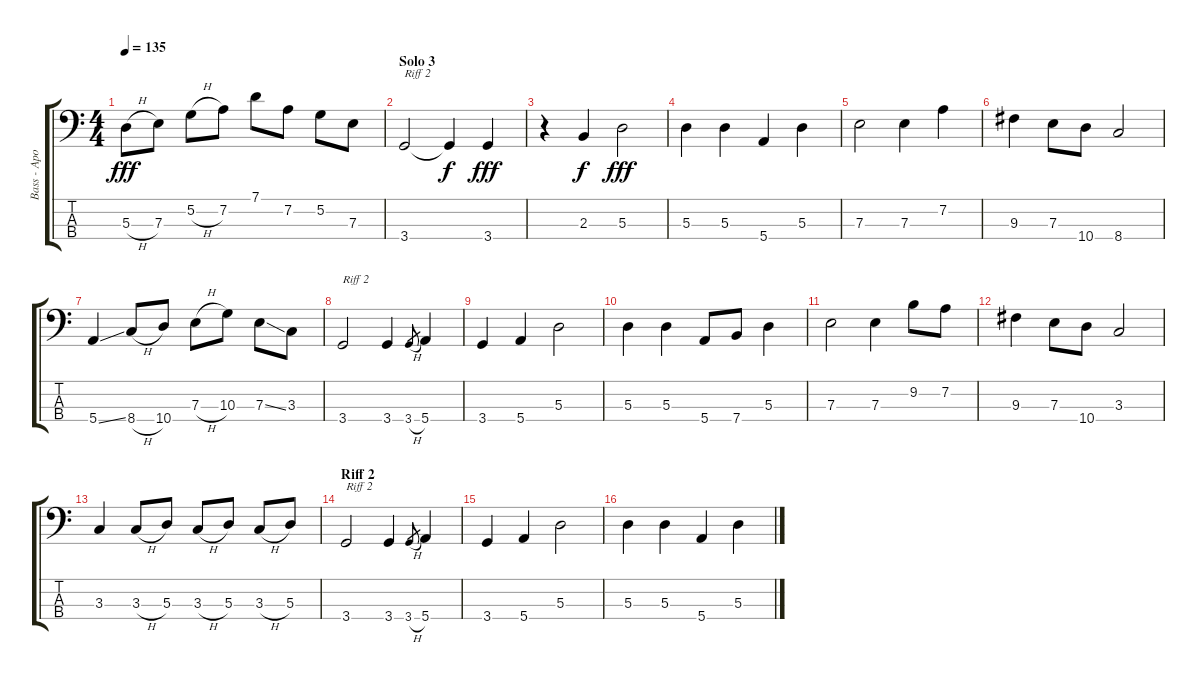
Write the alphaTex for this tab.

\track ("Bass - Apoio" "Bass - Apo") {instrument acousticguitarsteel}
\staff {score tabs}
\tuning (G2 D2 A1 E1) {hide}
\ts (4 4)
\tempo 135
\clef f4
\ks c
5.3{h}.8{dy fff} 7.3.8 5.2{h}.8 7.2.8 7.1.8 7.2.8 5.2.8 7.3.8 |
\section ("" "Solo 3")
3.4.2{txt "Riff 2"} 3.4{t}.4{dy f} 3.4.4{dy fff} |
r.4 2.3.4{dy f} 5.3.2{dy fff} |
5.3.4 5.3.4 5.4.4 5.3.4 |
7.3.2 7.3.4 7.2.4 |
9.3.4 7.3.8 10.4.8 8.4.2 |
5.4{ss}.4 8.4{h}.8 10.4.8 7.3{h}.8 10.3.8 7.3{ss}.8 3.3.8 |
3.4.2{txt "Riff 2"} 3.4.4 3.4{h}.8{gr} 5.4.4 |
3.4.4 5.4.4 5.3.2 |
5.3.4 5.3.4 5.4.8 7.4.8 5.3.4 |
7.3.2 7.3.4 9.2.8 7.2.8 |
9.3.4 7.3.8 10.4.8 3.3.2 |
3.3.4 3.3{h}.8 5.3.8 3.3{h}.8 5.3.8 3.3{h}.8 5.3.8 |
\section ("" "Riff 2")
3.4.2{txt "Riff 2"} 3.4.4 3.4{h}.8{gr} 5.4.4 |
3.4.4 5.4.4 5.3.2 |
5.3.4 5.3.4 5.4.4 5.3.4
